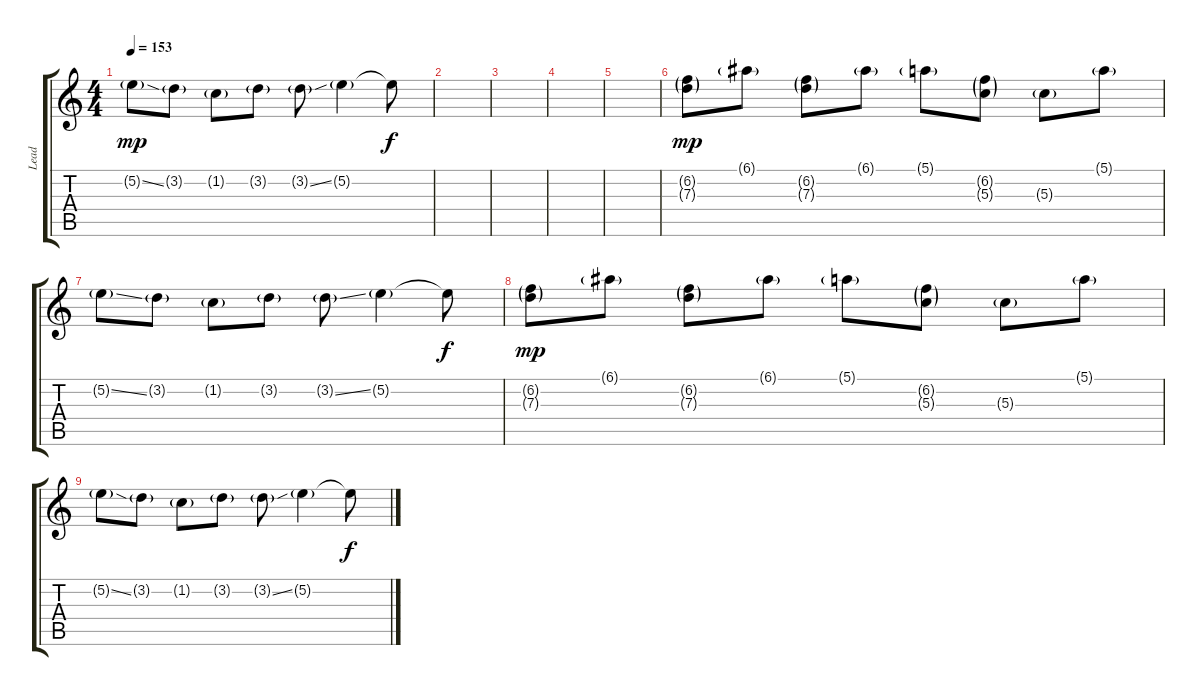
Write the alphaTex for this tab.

\track ("Lead" "Lead") {instrument electricguitarjazz}
\staff {score tabs}
\tuning (E4 B3 G3 D3 A2 E2) {hide}
\ts (4 4)
\tempo 153
\clef g2
\ks c
5.2{ss g}.8{dy mp} 3.2{g}.8 1.2{g}.8 3.2{g}.8 3.2{ss g}.8 5.2{g}.4 5.2{t}.8{dy f} |
|
|
|
|
(6.2{g} 7.3{g}).8{dy mp} 6.1{g}.8 (6.2{g} 7.3{g}).8 6.1{g}.8 5.1{g}.8 (6.2{g} 5.3{g}).8 5.3{g}.8 5.1{g}.8 |
5.2{ss g}.8 3.2{g}.8 1.2{g}.8 3.2{g}.8 3.2{ss g}.8 5.2{g}.4 5.2{t}.8{dy f} |
(6.2{g} 7.3{g}).8{dy mp} 6.1{g}.8 (6.2{g} 7.3{g}).8 6.1{g}.8 5.1{g}.8 (6.2{g} 5.3{g}).8 5.3{g}.8 5.1{g}.8 |
5.2{ss g}.8 3.2{g}.8 1.2{g}.8 3.2{g}.8 3.2{ss g}.8 5.2{g}.4 5.2{t}.8{dy f}
